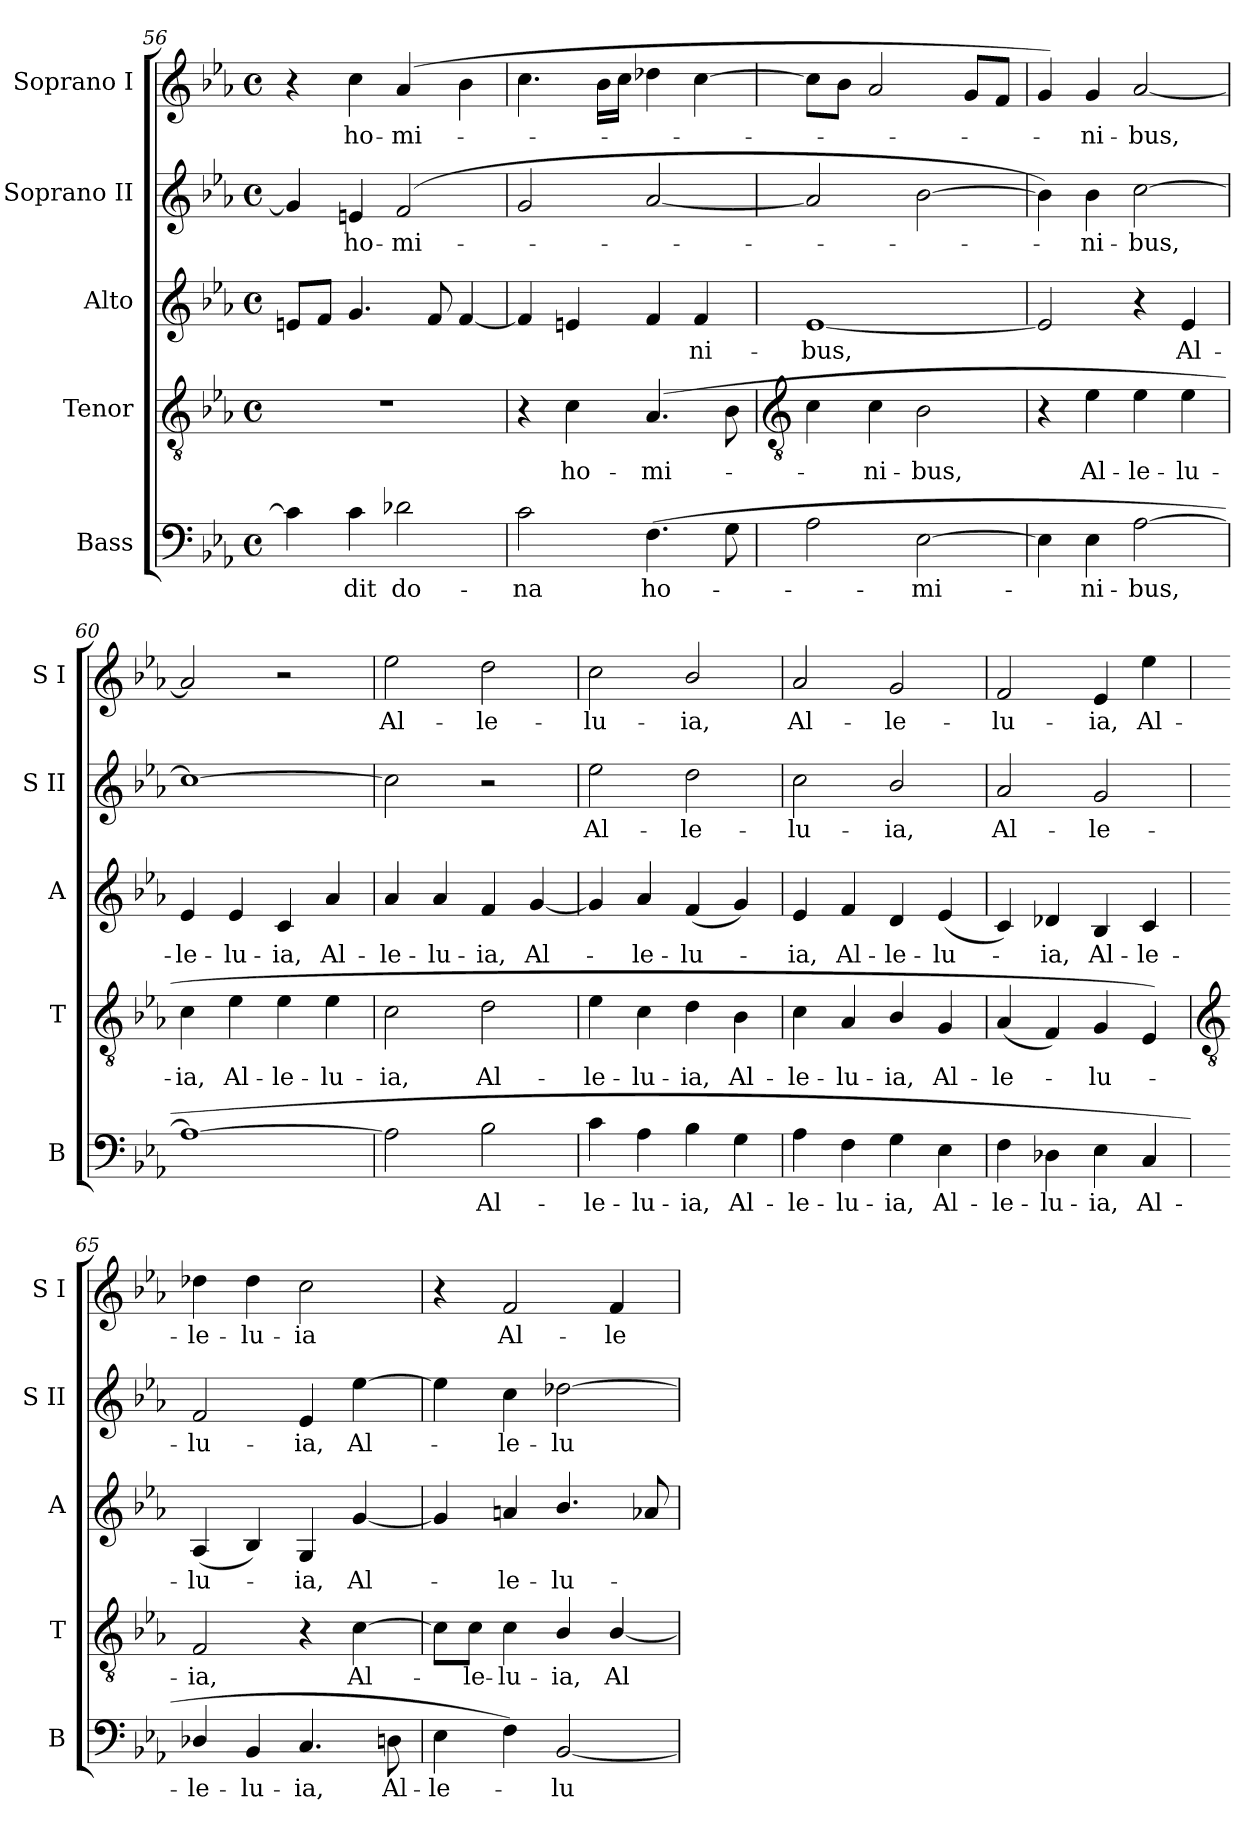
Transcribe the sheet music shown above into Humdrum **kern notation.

**kern	**text	**kern	**text	**kern	**text	**kern	**text	**kern	**text
*part5	*part5	*part4	*part4	*part3	*part3	*part2	*part2	*part1	*part1
*staff5	*staff5	*staff4	*staff4	*staff3	*staff3	*staff2	*staff2	*staff1	*staff1
*I"Bass	*	*I"Tenor	*	*I"Alto	*	*I"Soprano II	*	*I"Soprano I	*
*I'B	*	*I'T	*	*I'A	*	*I'S II	*	*I'S I	*
*clefF4	*	*clefGv2	*	*clefG2	*	*clefG2	*	*clefG2	*
*k[b-e-a-]	*	*k[b-e-a-]	*	*k[b-e-a-]	*	*k[b-e-a-]	*	*k[b-e-a-]	*
*E-:	*	*E-:	*	*E-:	*	*E-:	*	*E-:	*
*M4/4	*	*M4/4	*	*M4/4	*	*M4/4	*	*M4/4	*
*met(c)	*	*met(c)	*	*met(c)	*	*met(c)	*	*met(c)	*
=56	=56	=56	=56	=56	=56	=56	=56	=56	=56
4c]	.	1r	.	8enL	.	4g]	.	4r	.
.	.	.	.	8fJ	.	.	.	.	.
!	!LO:LY:b	!	!	!	!	!	!LO:LY:b	!	!LO:LY:b
4c	dit	.	.	4.g	.	4en	ho-	4cc	ho-
!	!LO:LY:b	!	!	!	!	!	!LO:LY:b	!	!LO:LY:b
2d-X	do-	.	.	.	.	(>2f	-mi-	(>4a-	-mi-
.	.	.	.	8f	.	.	.	.	.
.	.	.	.	[4f	.	.	.	4b-	.
=57	=57	=57	=57	=57	=57	=57	=57	=57	=57
!	!LO:LY:b	!	!	!	!	!	!	!	!
2c	-na	4r	.	4f]	.	2g	.	4.cc	.
!	!	!	!LO:LY:b	!	!	!	!	!	!
.	.	4c	ho-	4en	.	.	.	.	.
.	.	.	.	.	.	.	.	16b-LL	.
.	.	.	.	.	.	.	.	16ccJJ	.
!	!LO:LY:b	!	!LO:LY:b	!	!	!	!	!	!
(>4.F	ho-	(<4.A-	-mi-	4f	.	[2a-	.	4dd-X	.
!	!	!	!	!	!LO:LY:b	!	!	!	!
.	.	.	.	4f	ni-	.	.	[4cc	.
8G	.	8B-	.	.	.	.	.	.	.
!!LO:LB:g=z
=58	=58	=58	=58	=58	=58	=58	=58	=58	=58
*	*	*clefGv2	*	*	*	*	*	*	*
!	!	!	!	!	!LO:LY:b	!	!	!	!
2A-	.	4c	.	[1e-	-bus,	2a-]	.	8ccL]	.
.	.	.	.	.	.	.	.	8b-J	.
!	!	!	!LO:LY:b	!	!	!	!	!	!
.	.	4c	ni-	.	.	.	.	2a-	.
!	!LO:LY:b	!	!LO:LY:b	!	!	!	!	!	!
[2E-	mi-	2B-	-bus,	.	.	[2b-	.	.	.
.	.	.	.	.	.	.	.	8gL	.
.	.	.	.	.	.	.	.	8fJ	.
=59	=59	=59	=59	=59	=59	=59	=59	=59	=59
4E-]	.	4r	.	2e-]	.	4b-])	.	4g)	.
!	!LO:LY:b	!	!LO:LY:b	!	!	!	!LO:LY:b	!	!LO:LY:b
4E-	ni-	4e-	Al-	.	.	4b-	ni-	4g	ni-
!	!LO:LY:b	!	!LO:LY:b	!	!	!	!LO:LY:b	!	!LO:LY:b
[2A-	-bus,	4e-	-le-	4r	.	[2cc	-bus,	[2a-	-bus,
!	!	!	!LO:LY:b	!	!LO:LY:b	!	!	!	!
.	.	4e-	-lu-	4e-	Al-	.	.	.	.
=60	=60	=60	=60	=60	=60	=60	=60	=60	=60
!	!	!	!LO:LY:b	!	!LO:LY:b	!	!	!	!
1A-_	.	4c	-ia,	4e-	-le-	1cc_	.	2a-]	.
!	!	!	!LO:LY:b	!	!LO:LY:b	!	!	!	!
.	.	4e-	Al-	4e-	-lu-	.	.	.	.
!	!	!	!LO:LY:b	!	!LO:LY:b	!	!	!	!
.	.	4e-	-le-	4c	-ia,	.	.	2r	.
!	!	!	!LO:LY:b	!	!LO:LY:b	!	!	!	!
.	.	4e-	-lu-	4a-	Al-	.	.	.	.
=61	=61	=61	=61	=61	=61	=61	=61	=61	=61
!	!	!	!LO:LY:b	!	!LO:LY:b	!	!	!	!LO:LY:b
2A-]	.	2c	-ia,	4a-	-le-	2cc]	.	2ee-	Al-
!	!	!	!	!	!LO:LY:b	!	!	!	!
.	.	.	.	4a-	-lu-	.	.	.	.
!	!LO:LY:b	!	!LO:LY:b	!	!LO:LY:b	!	!	!	!LO:LY:b
2B-	Al-	2d	Al-	4f	-ia,	2r	.	2dd	-le-
!	!	!	!	!	!LO:LY:b	!	!	!	!
.	.	.	.	[4g	Al-	.	.	.	.
=62	=62	=62	=62	=62	=62	=62	=62	=62	=62
!	!LO:LY:b	!	!LO:LY:b	!	!	!	!LO:LY:b	!	!LO:LY:b
4c	-le-	4e-	-le-	4g]	.	2ee-	Al-	2cc	-lu-
!	!LO:LY:b	!	!LO:LY:b	!	!LO:LY:b	!	!	!	!
4A-	-lu-	4c	-lu-	4a-	le-	.	.	.	.
!	!LO:LY:b	!	!LO:LY:b	!	!LO:LY:b	!	!LO:LY:b	!	!LO:LY:b
4B-	-ia,	4d	-ia,	(<4f	-lu-	2dd	-le-	2b-/	-ia,
!	!LO:LY:b	!	!LO:LY:b	!	!	!	!	!	!
4G	Al-	4B-	Al-	4g)	.	.	.	.	.
=63	=63	=63	=63	=63	=63	=63	=63	=63	=63
!	!LO:LY:b	!	!LO:LY:b	!	!LO:LY:b	!	!LO:LY:b	!	!LO:LY:b
4A-	-le-	4c	-le-	4e-	ia,	2cc	-lu-	2a-	Al-
!	!LO:LY:b	!	!LO:LY:b	!	!LO:LY:b	!	!	!	!
4F	-lu-	4A-	-lu-	4f	Al-	.	.	.	.
!	!LO:LY:b	!	!LO:LY:b	!	!LO:LY:b	!	!LO:LY:b	!	!LO:LY:b
4G	-ia,	4B-/	-ia,	4d	-le-	2b-/	-ia,	2g	-le-
!	!LO:LY:b	!	!LO:LY:b	!	!LO:LY:b	!	!	!	!
4E-	Al-	4G	Al-	(<4e-	-lu-	.	.	.	.
=64	=64	=64	=64	=64	=64	=64	=64	=64	=64
!	!LO:LY:b	!	!LO:LY:b	!	!	!	!LO:LY:b	!	!LO:LY:b
4F	-le-	(<4A-	-le-	4c)	.	2a-	Al-	2f	-lu-
!	!LO:LY:b	!	!	!	!LO:LY:b	!	!	!	!
4D-X	-lu-	4F)	.	4d-X	ia,	.	.	.	.
!	!LO:LY:b	!	!LO:LY:b	!	!LO:LY:b	!	!LO:LY:b	!	!LO:LY:b
4E-	-ia,	4G	lu-	4B-	Al-	2g	-le-	4e-	-ia,
!	!LO:LY:b	!	!	!	!LO:LY:b	!	!	!	!LO:LY:b
4C	Al-	4E-)	.	4c	-le-	.	.	4ee-	Al-
!!LO:LB:g=z
=65	=65	=65	=65	=65	=65	=65	=65	=65	=65
*	*	*clefGv2	*	*	*	*	*	*	*
!	!LO:LY:b	!	!LO:LY:b	!	!LO:LY:b	!	!LO:LY:b	!	!LO:LY:b
4D-X/	-le-	2F	ia,	(<4A-	-lu-	2f	-lu-	4dd-X	-le-
!	!LO:LY:b	!	!	!	!	!	!	!	!LO:LY:b
4BB-	-lu-	.	.	4B-)	.	.	.	4dd-	-lu-
!	!LO:LY:b	!	!	!	!LO:LY:b	!	!LO:LY:b	!	!LO:LY:b
4.C	-ia,	4r	.	4G	ia,	4e-	-ia,	2cc	-ia
!	!	!	!LO:LY:b	!	!LO:LY:b	!	!LO:LY:b	!	!
.	.	[4c	Al-	[4g	Al-	[4ee-	Al-	.	.
!	!LO:LY:b	!	!	!	!	!	!	!	!
8Dn	Al-	.	.	.	.	.	.	.	.
=66	=66	=66	=66	=66	=66	=66	=66	=66	=66
!	!LO:LY:b	!	!	!	!	!	!	!	!
4E-	-le-	8c\L]	.	4g]	.	4ee-]	.	4r	.
!	!	!	!LO:LY:b	!	!	!	!	!	!
.	.	8c\J	le-	.	.	.	.	.	.
!	!	!	!LO:LY:b	!	!LO:LY:b	!	!LO:LY:b	!	!LO:LY:b
4F)	.	4c	-lu-	4an	le-	4cc	le-	2f	Al-
!	!LO:LY:b	!	!LO:LY:b	!	!LO:LY:b	!	!LO:LY:b	!	!
[2BB-	lu-	4B-/	-ia,	4.b-/	-lu-	[2dd-X	-lu-	.	.
!	!	!	!LO:LY:b	!	!	!	!	!	!LO:LY:b
.	.	[4B-/	Al-	.	.	.	.	4f	-le-
.	.	.	.	8a-X	.	.	.	.	.
=	=	=	=	=	=	=	=	=	=
*-	*-	*-	*-	*-	*-	*-	*-	*-	*-
